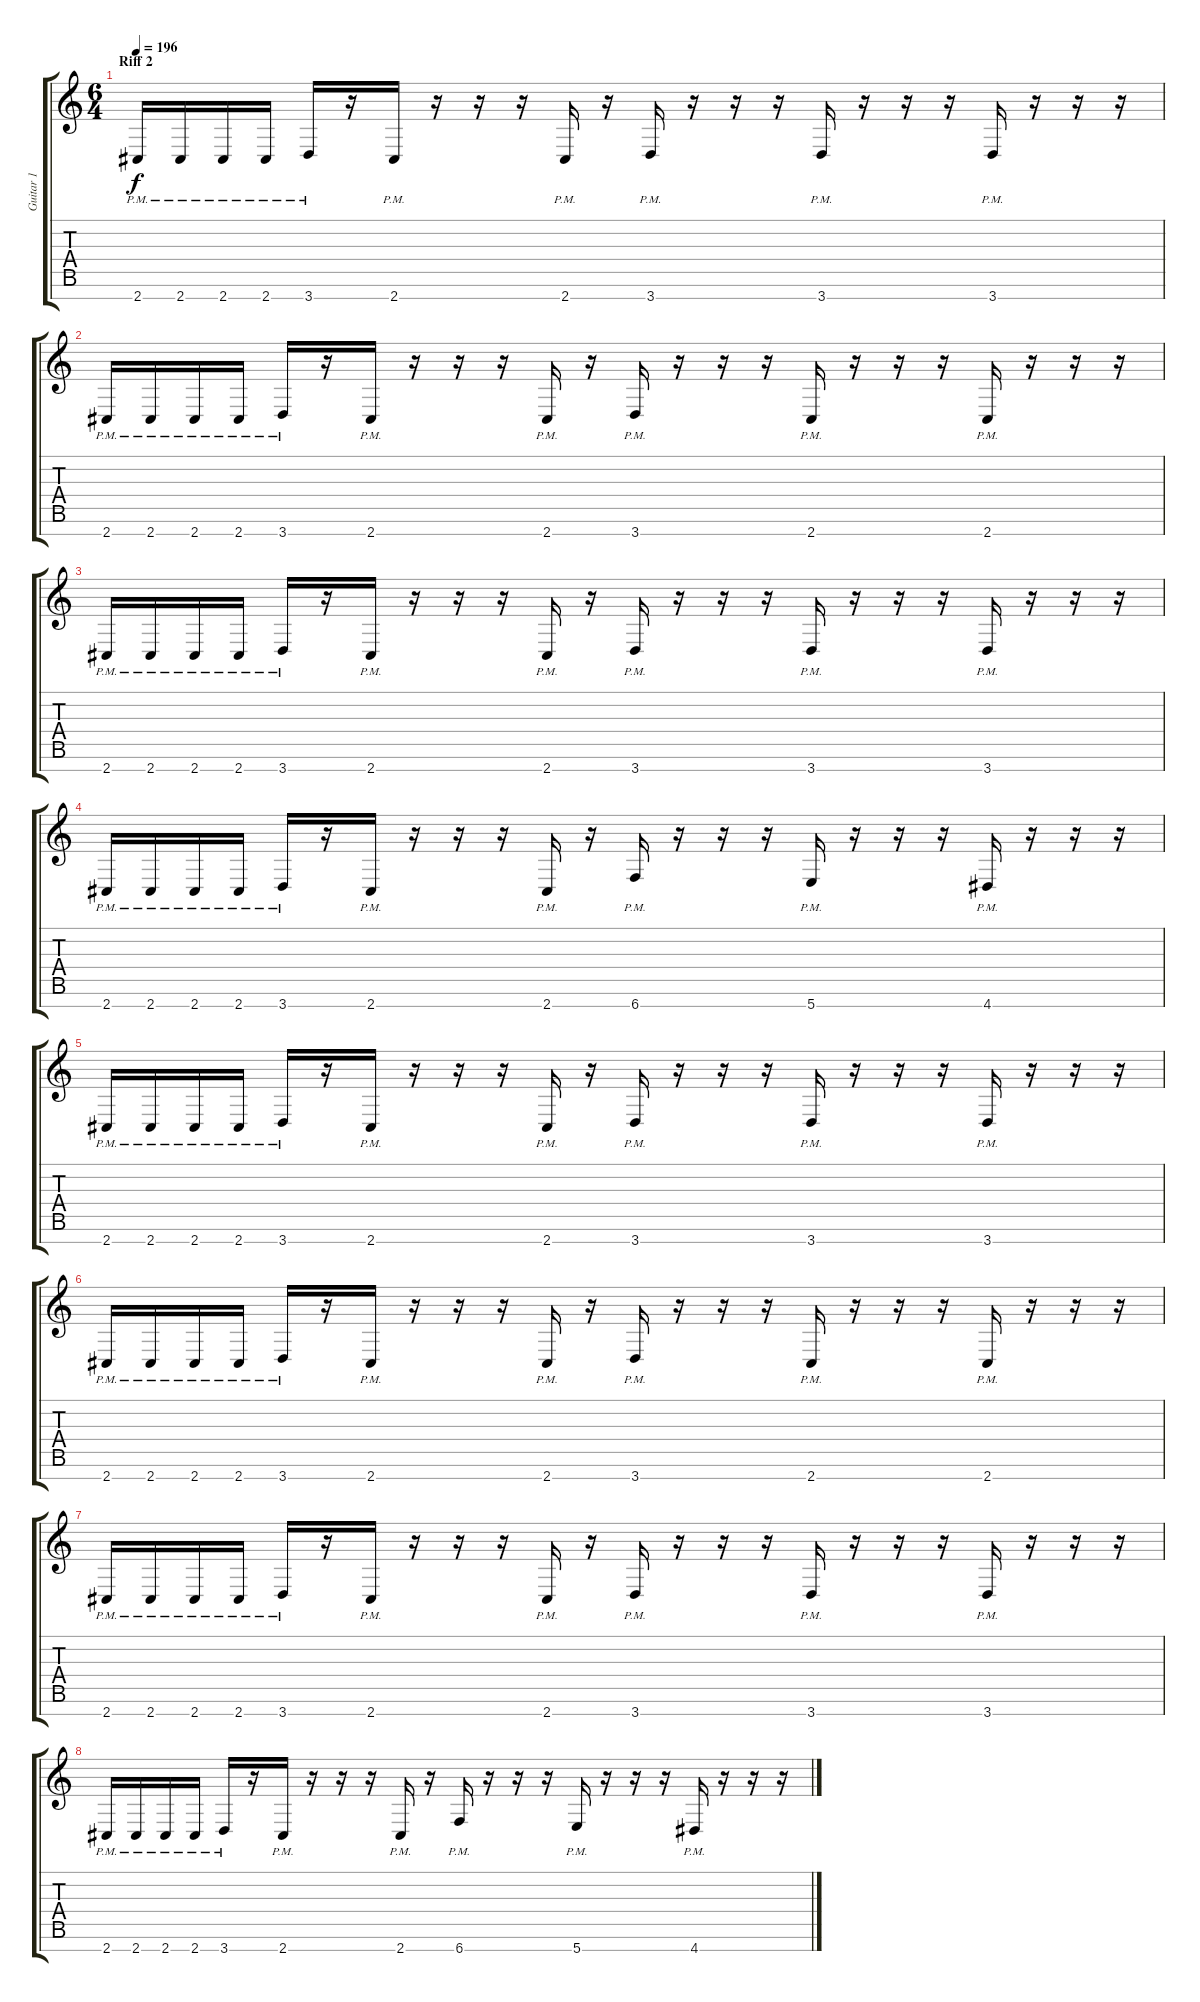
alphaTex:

\track ("Guitar 1" "Guitar 1") {instrument overdrivenguitar}
\staff {score tabs}
\tuning (E4 B3 G3 D3 A2 E2 B1) {hide}
\ts (6 4)
\section ("" "Riff 2")
\tempo 196
\clef g2
\ks c
2.7{pm}.16{dy f} 2.7{pm}.16 2.7{pm}.16 2.7{pm}.16 3.7{pm}.16 r.16 2.7{pm}.16 r.16 r.16 r.16 2.7{pm}.16 r.16 3.7{pm}.16 r.16 r.16 r.16 3.7{pm}.16 r.16 r.16 r.16 3.7{pm}.16 r.16 r.16 r.16 |
2.7{pm}.16 2.7{pm}.16 2.7{pm}.16 2.7{pm}.16 3.7{pm}.16 r.16 2.7{pm}.16 r.16 r.16 r.16 2.7{pm}.16 r.16 3.7{pm}.16 r.16 r.16 r.16 2.7{pm}.16 r.16 r.16 r.16 2.7{pm}.16 r.16 r.16 r.16 |
2.7{pm}.16 2.7{pm}.16 2.7{pm}.16 2.7{pm}.16 3.7{pm}.16 r.16 2.7{pm}.16 r.16 r.16 r.16 2.7{pm}.16 r.16 3.7{pm}.16 r.16 r.16 r.16 3.7{pm}.16 r.16 r.16 r.16 3.7{pm}.16 r.16 r.16 r.16 |
2.7{pm}.16 2.7{pm}.16 2.7{pm}.16 2.7{pm}.16 3.7{pm}.16 r.16 2.7{pm}.16 r.16 r.16 r.16 2.7{pm}.16 r.16 6.7{pm}.16 r.16 r.16 r.16 5.7{pm}.16 r.16 r.16 r.16 4.7{pm}.16 r.16 r.16 r.16 |
2.7{pm}.16 2.7{pm}.16 2.7{pm}.16 2.7{pm}.16 3.7{pm}.16 r.16 2.7{pm}.16 r.16 r.16 r.16 2.7{pm}.16 r.16 3.7{pm}.16 r.16 r.16 r.16 3.7{pm}.16 r.16 r.16 r.16 3.7{pm}.16 r.16 r.16 r.16 |
2.7{pm}.16 2.7{pm}.16 2.7{pm}.16 2.7{pm}.16 3.7{pm}.16 r.16 2.7{pm}.16 r.16 r.16 r.16 2.7{pm}.16 r.16 3.7{pm}.16 r.16 r.16 r.16 2.7{pm}.16 r.16 r.16 r.16 2.7{pm}.16 r.16 r.16 r.16 |
2.7{pm}.16 2.7{pm}.16 2.7{pm}.16 2.7{pm}.16 3.7{pm}.16 r.16 2.7{pm}.16 r.16 r.16 r.16 2.7{pm}.16 r.16 3.7{pm}.16 r.16 r.16 r.16 3.7{pm}.16 r.16 r.16 r.16 3.7{pm}.16 r.16 r.16 r.16 |
2.7{pm}.16 2.7{pm}.16 2.7{pm}.16 2.7{pm}.16 3.7{pm}.16 r.16 2.7{pm}.16 r.16 r.16 r.16 2.7{pm}.16 r.16 6.7{pm}.16 r.16 r.16 r.16 5.7{pm}.16 r.16 r.16 r.16 4.7{pm}.16 r.16 r.16 r.16
